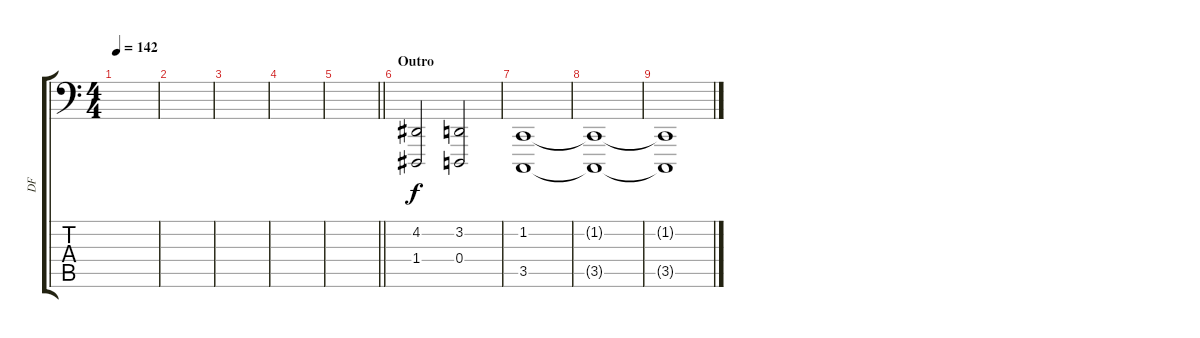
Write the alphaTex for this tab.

\track ("DF" "DF") {instrument acousticgrandpiano}
\staff {score tabs}
\tuning (E2 B1 G1 D1 A0 E0) {hide}
\ts (4 4)
\tempo 142
\clef f4
\ks c
|
|
|
|
\barLineRight lightlight
|
\section ("" "Outro")
(4.2 1.4).2 (3.2 0.4).2 |
(1.2 3.5).1 |
(1.2{t} 3.5{t}).1 |
(1.2{t} 3.5{t}).1
